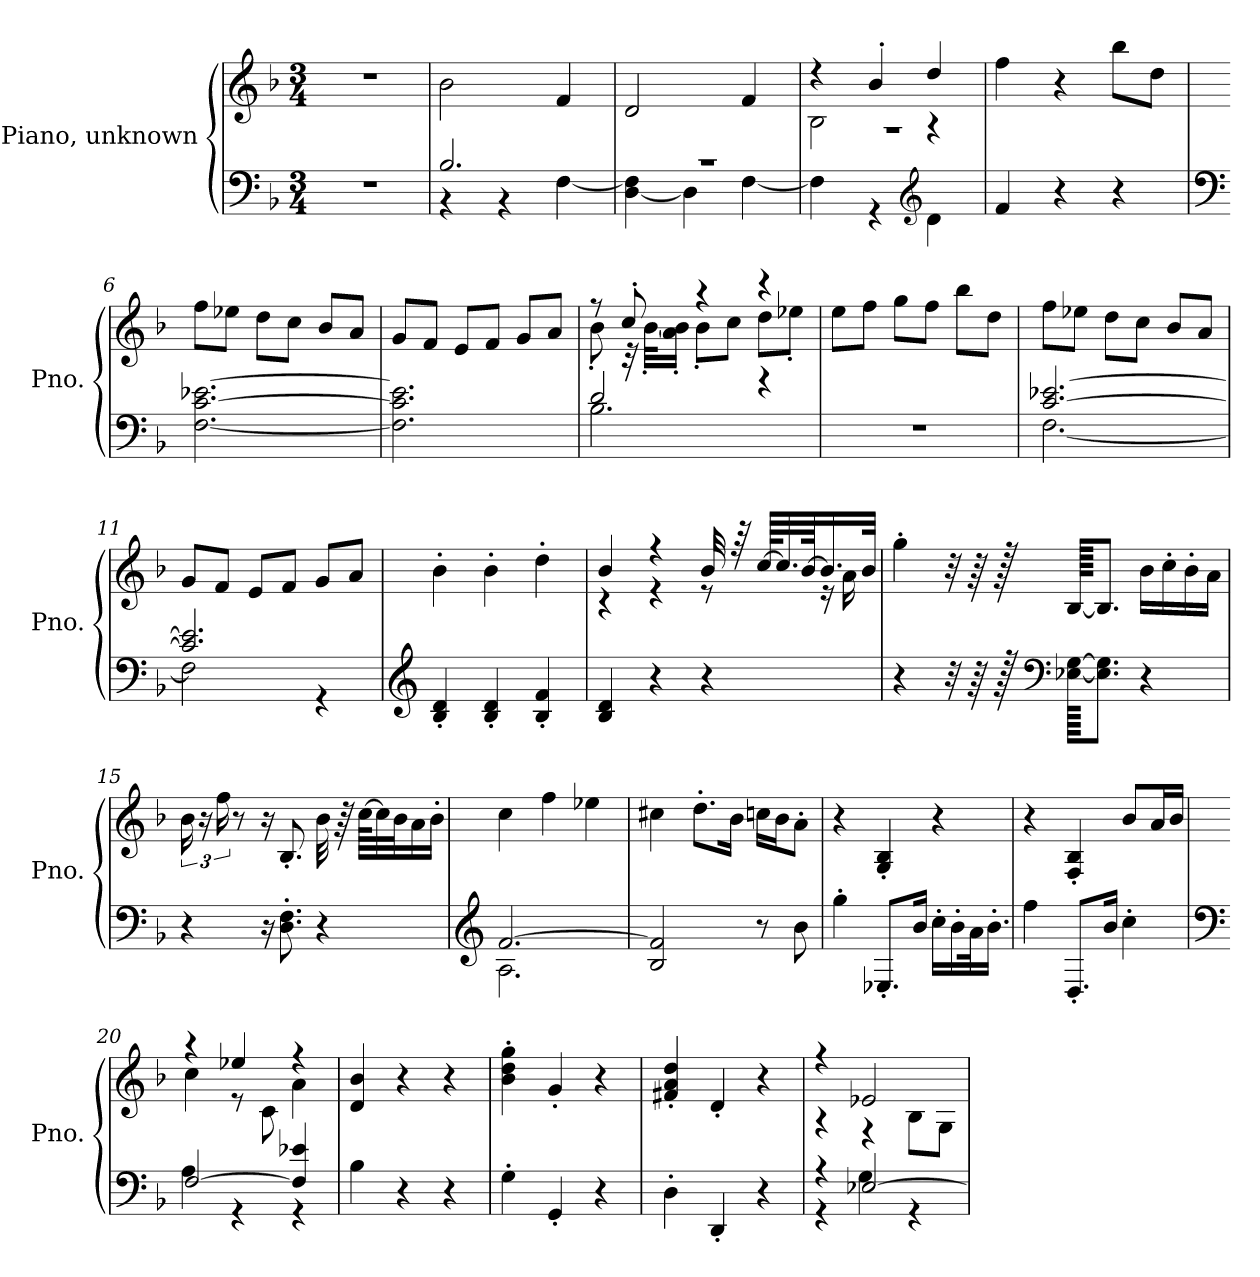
**kern	**kern
*part1	*part1
*staff2	*staff1
*I"Piano, unknown	*
*I'Pno.	*
*clefF4	*clefG2
*k[b-]	*k[b-]
*M3/4	*M3/4
*MM157	*MM157
=1	=1
2.r	2.r
=2	=2
*^	*
2.B-/	4r	2b-\
.	4r	.
.	[4F\	4f/
=3	=3	=3
2.r	[4D\ 4F\]	2d/
.	4D\]	.
.	[4F\	4f/
=4	=4	=4
*	*	*^
2.r	4F\]	4r	2B-\
.	4r	4b-'/	.
*clefG2	*	*	*
.	4d\	4dd/	4r
*v	*v	*	*
*	*v	*v
=5	=5
4f/	4ff\
4r	4r
4r	8bb-\L
.	8dd\J
=6	=6
*clefF4	*
[2.F\ [2.c\ [2.e-X\	8ff\L
.	8ee-X\J
.	8dd\L
.	8cc\J
.	8b-/L
.	8a/J
=7	=7
2.F\] 2.c\] 2.e-\]	8g/L
.	8f/J
.	8e/L
.	8f/J
.	8g/L
.	8a/J
!!LO:LB:g=z
=8	=8
*^	*^
2d/	2.B-\	8r	8b-'\
.	.	8cc'/	32r
.	.	.	[32b-'\KLL
.	.	.	16a\' 16b-\]'JJ
.	.	4r	8b-'\L
.	.	.	8cc\J
4r	.	4r	8dd\L
.	.	.	8ee-X'\J
*v	*v	*	*
*	*v	*v
=9	=9
2.r	8ee\L
.	8ff\J
.	8gg\L
.	8ff\J
.	8bb-\L
.	8dd\J
=10	=10
*^	*
[2.c/ [2.e-X/	[2.F\	8ff\L
.	.	8ee-X\J
.	.	8dd\L
.	.	8cc\J
.	.	8b-/L
.	.	8a/J
=11	=11	=11
2.c/] 2.e-/]	2F\]	8g/L
.	.	8f/J
.	.	8e/L
.	.	8f/J
.	4r	8g/L
.	.	8a/J
*v	*v	*
=12	=12
*clefG2	*
4B-/' 4d/'	4b-'\
4B-/' 4d/'	4b-'\
4B-/' 4f/'	4dd'\
!!LO:LB:g=z
=13	=13
*	*^
4B-/ 4d/	4b-/	4r
4r	4r	4r
4r	32b-/	8r
.	64r	.
.	[64cc/KLLL	.
.	32.cc/]	.
.	[64b-/JK	.
.	16.b-/]	16r
.	.	16a\
.	32b-/JJk	.
*	*v	*v
=14	=14
4r	4gg'\
32r	32r
64r	64r
128r	128r
*clefF4	*
[128E-X\ [128G\KKKKL	[128B-/KKKKL
8.E-\] 8.G\]J	8.B-/J]
4r	16b-\LL
.	16cc'\
.	16b-'\
.	16a\JJ
=15	=15
4r	24b-\
.	24r
.	24ff\
.	8r
16r	16r
8.D\' 8.F\'	8.B-'/
4r	32b-\
.	64r
.	[64cc\KLLL
.	32cc\]
.	32b-\J
.	16a\
.	16b-'\JJ
!!LO:LB:g=z
=16	=16
*clefG2	*
*^	*
[2.f/	2.A\	4cc\
.	.	4ff\
.	.	4ee-X\
*v	*v	*
=17	=17
2B-/ 2f/]	4cc#X\
.	8.dd'\L
.	16b-\Jk
8r	16ccn\LL
.	16b-\J
8b-\	8a'\J
=18	=18
4gg'\	4r
8.E-X'/L	4G/' 4B-/'
16b-/Jk	.
16cc'\LL	4r
16b-'\	.
32a\K	.
16.b-'\JJ	.
=19	=19
4ff\	4r
8.D'/L	4F/' 4B-/'
16b-/Jk	.
4cc'\	8b-/L
.	16a/L
.	16b-/JJ
=20	=20
*clefF4	*
*^	*^
[2F/	4A\	4r	4cc\
.	4r	4ee-X/	8r
.	.	.	8c\
4F/] 4e-X/	4r	4r	4a\
*v	*v	*	*
*	*v	*v
=21	=21
4B-\	4d/ 4b-/
4r	4r
4r	4r
=22	=22
4G'\	4b-\' 4dd\' 4gg\'
4GG'/	4g'/
4r	4r
!!LO:LB:g=z
=23	=23
4D'\	4f#X/' 4a/' 4dd/'
4DD'/	4d'/
4r	4r
=24	=24
*^	*^
4r	4r	4r	4r
[2E-X/	4G\	2e-X/	4r
.	4r	.	8B-\L
.	.	.	8G\J
*v	*v	*	*
*	*v	*v
=	=
*-	*-
